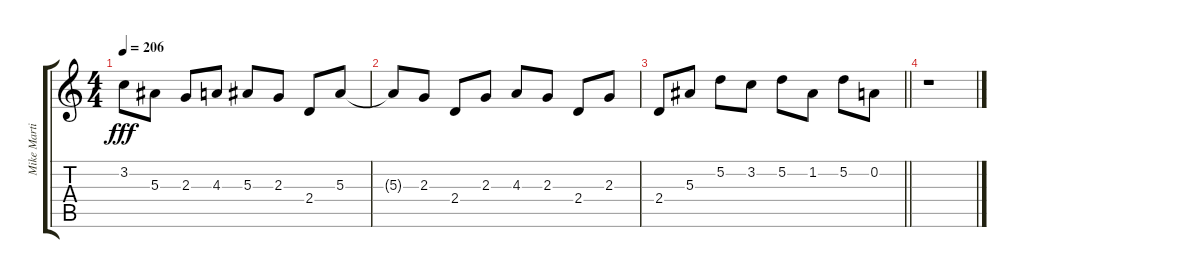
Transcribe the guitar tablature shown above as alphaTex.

\track ("Mike Martin" "Mike Marti") {instrument overdrivenguitar}
\staff {score tabs}
\tuning (D4 A3 F3 C3 G2 D2) {hide}
\ts (4 4)
\tempo 206
\clef g2
\ks c
3.2.8{dy fff} 5.3.8 2.3.8 4.3.8 5.3.8 2.3.8 2.4.8 5.3.8 |
5.3{t}.8 2.3.8 2.4.8 2.3.8 4.3.8 2.3.8 2.4.8 2.3.8 |
\barLineRight lightlight
2.4.8 5.3.8 5.2.8 3.2.8 5.2.8 1.2.8 5.2.8 0.2.8 |
r.1
